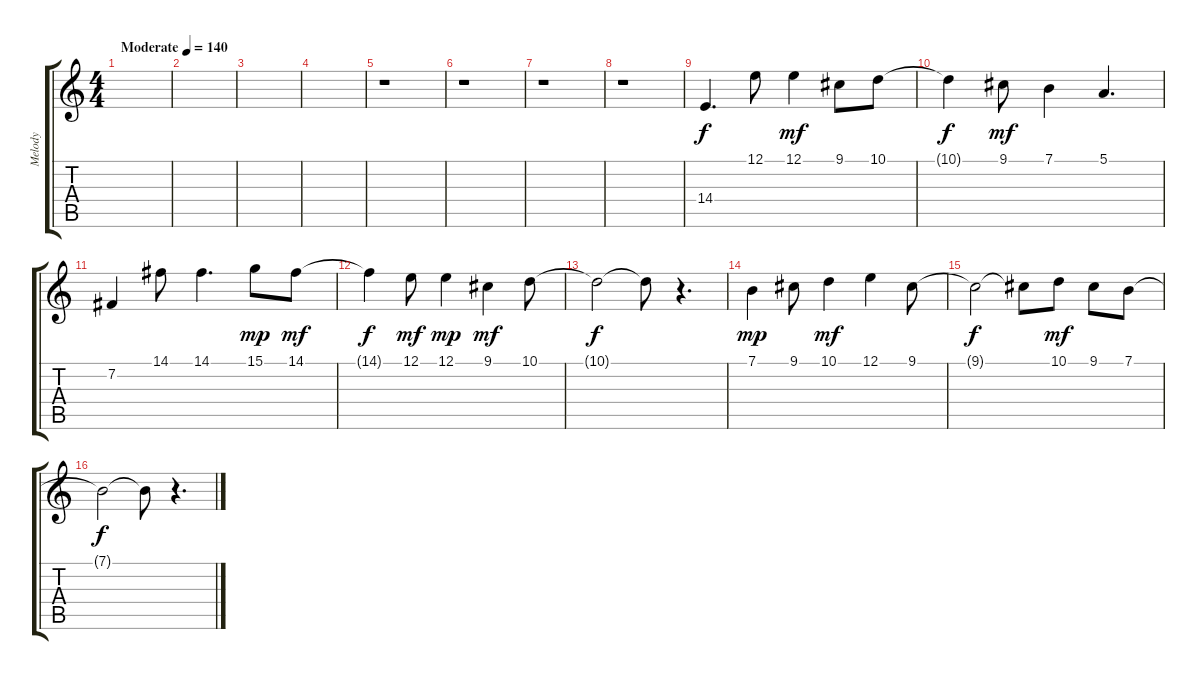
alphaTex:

\track ("Melody" "Melody") {instrument lead6voice}
\staff {score tabs}
\tuning (E4 B3 G3 D3 A2 E2) {hide}
\ts (4 4)
\tempo (140 "Moderate")
\clef g2
\ks c
|
|
|
|
r.1 |
r.1 |
r.1 |
r.1 |
14.4.4{d} 12.1.8 12.1.4{dy mf} 9.1.8 10.1.8 |
10.1{t}.4{dy f} 9.1.8{dy mf} 7.1.4 5.1.4{d} |
7.2.4 14.1.8 14.1.4{d} 15.1.8{dy mp} 14.1.8{dy mf} |
14.1{t}.4{dy f} 12.1.8{dy mf} 12.1.4{dy mp} 9.1.4{dy mf} 10.1.8 |
10.1{t}.2{dy f} 10.1{t}.8 r.4{d} |
7.1.4{dy mp} 9.1.8 10.1.4{dy mf} 12.1.4 9.1.8 |
9.1{t}.2{dy f} 9.1{t}.8 10.1.8{dy mf} 9.1.8 7.1.8 |
7.1{t}.2{dy f} 7.1{t}.8 r.4{d}
